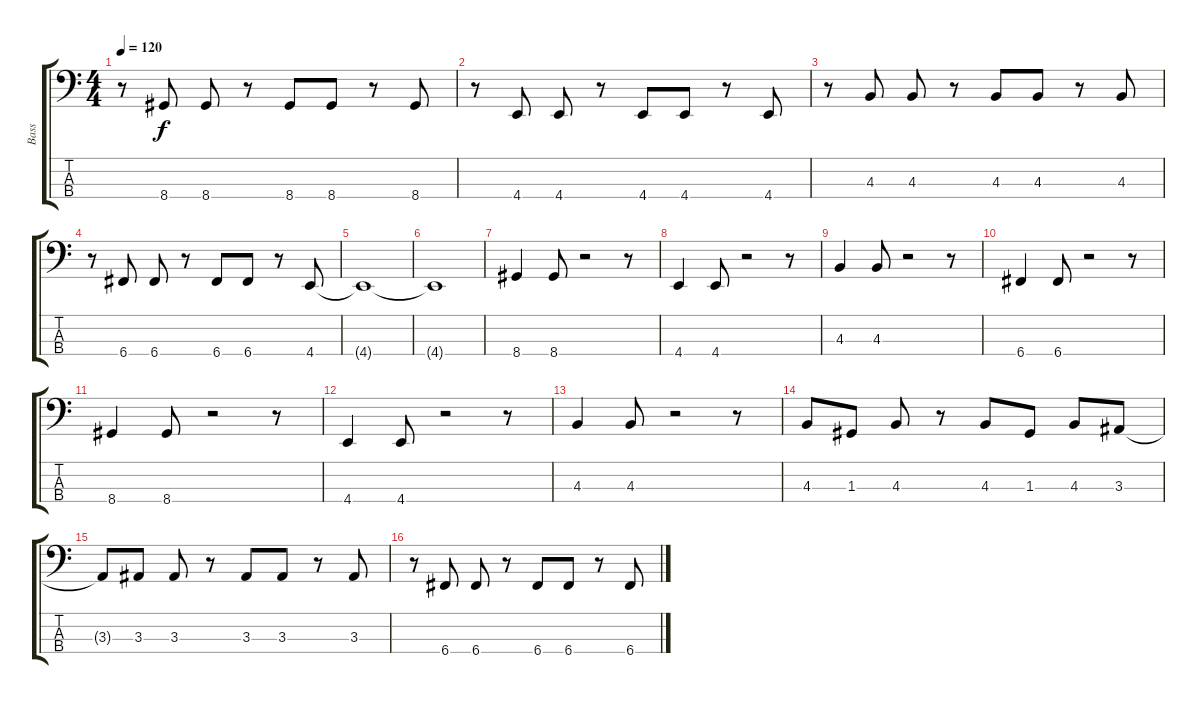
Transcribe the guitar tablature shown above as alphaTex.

\track ("Bass" "Bass") {instrument electricbassfinger}
\staff {score tabs}
\tuning (F2 C2 G1 C1) {hide}
\ts (4 4)
\tempo 120
\clef f4
\ks c
r.8{dy f} 8.4.8 8.4.8 r.8 8.4.8 8.4.8 r.8 8.4.8 |
r.8 4.4.8 4.4.8 r.8 4.4.8 4.4.8 r.8 4.4.8 |
r.8 4.3.8 4.3.8 r.8 4.3.8 4.3.8 r.8 4.3.8 |
r.8 6.4.8 6.4.8 r.8 6.4.8 6.4.8 r.8 4.4.8 |
4.4{t}.1 |
4.4{t}.1 |
8.4.4 8.4.8 r.2 r.8 |
4.4.4 4.4.8 r.2 r.8 |
4.3.4 4.3.8 r.2 r.8 |
6.4.4 6.4.8 r.2 r.8 |
8.4.4 8.4.8 r.2 r.8 |
4.4.4 4.4.8 r.2 r.8 |
4.3.4 4.3.8 r.2 r.8 |
4.3.8 1.3.8 4.3.8 r.8 4.3.8 1.3.8 4.3.8 3.3.8 |
3.3{t}.8 3.3.8 3.3.8 r.8 3.3.8 3.3.8 r.8 3.3.8 |
r.8 6.4.8 6.4.8 r.8 6.4.8 6.4.8 r.8 6.4.8
